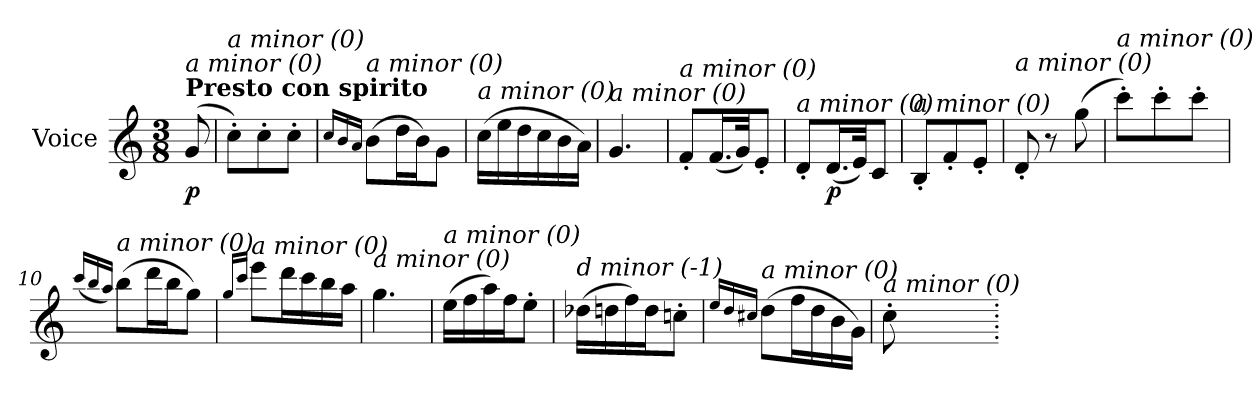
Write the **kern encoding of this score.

**kern	**dynam
*part1	*part1
*staff1	*staff1
*I"Voice	*
*I'V	*
*clefG2	*
*k[]	*
*M3/8	*
*MM95	*
=	=
!LO:TX:a:B:t=Presto con spirito	!
!LO:TX:i:t=a minor (0)	!
!	!LO:DY:b
(>8g/	p
=1	=1
!LO:TX:i:t=a minor (0)	!
8cc'\L)	.
8cc'\	.
8cc'\J	.
=2	=2
16qcc/LL	.
16qb/	.
16qa/JJ	.
!LO:TX:i:t=a minor (0)	!
(>8b\L	.
16dd\L	.
16b\J)	.
8g\J	.
=3	=3
!LO:TX:i:t=a minor (0)	!
(>16cc\LL	.
16ee\	.
16dd\	.
16cc\	.
16b\	.
16a\JJ)	.
=4	=4
!LO:TX:i:t=a minor (0)	!
4.g/	.
=5	=5
!LO:TX:i:t=a minor (0)	!
8f'/L	.
(<16.f/L	.
32g/JK)	.
8e'/J	.
=6	=6
!LO:TX:i:t=a minor (0)	!
8d'/L	.
!	!LO:DY:b
(<16.d/L	p
32e/JK)	.
8c/J	.
=7	=7
!LO:TX:i:t=a minor (0)	!
8B'/L	.
8f'/	.
8e'/J	.
=8	=8
!LO:TX:i:t=a minor (0)	!
8d'/	.
8r	.
(>8gg\	.
=9	=9
!LO:TX:i:t=a minor (0)	!
8ccc'\L)	.
8ccc'\	.
8ccc'\J	.
!!LO:LB:g=z
=10	=10
(<16qccc/LL	.
16qbb/	.
16qaa/JJ)	.
!LO:TX:i:t=a minor (0)	!
(>8bb\L	.
16ddd\L	.
16bb\J	.
8gg\J)	.
=11	=11
16qgg/LL	.
16qccc/JJ	.
!LO:TX:i:t=a minor (0)	!
8eee\L	.
16ddd\L	.
16ccc\	.
16bb\	.
16aa\JJ	.
=12	=12
!LO:TX:i:t=a minor (0)	!
4.gg\	.
=13	=13
!LO:TX:i:t=a minor (0)	!
(>16ee\LL	.
16ff\	.
16aa\)	.
16ff\J	.
8ee'\J	.
=14	=14
!LO:TX:i:t=d minor (-1)	!
(>16dd-Xi\LL	.
16dd\	.
16ff\)	.
16dd\J	.
8ccn'\J	.
=15	=15
16qee/LL	.
16qdd/	.
16qcc#Xj/JJ	.
!LO:TX:i:t=a minor (0)	!
(>8dd\L	.
16ff\L	.
16dd\	.
16b\	.
16g\JJ)	.
=16	=16
!LO:TX:i:t=a minor (0)	!
8cc'\	.
=.	=.
*-	*-
